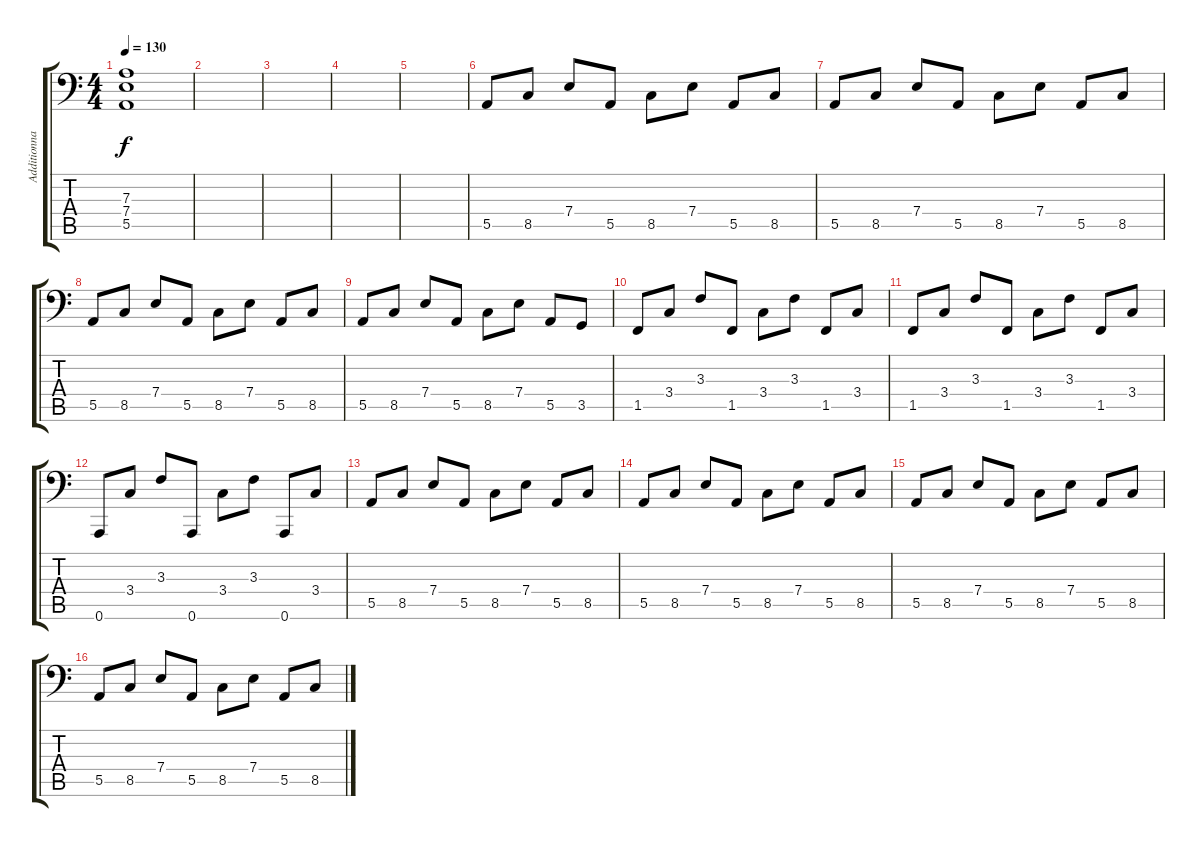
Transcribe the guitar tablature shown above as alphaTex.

\track ("Additionnal" "Additionna") {instrument stringensemble1}
\staff {score tabs}
\tuning (B3 G3 D3 A2 E2 A1) {hide}
\ts (4 4)
\tempo 130
\clef f4
\ks c
(7.3{t} 7.4{t} 5.5{t}).1{dy f} |
|
|
|
|
5.5.8{volume 14} 8.5.8 7.4.8 5.5.8 8.5.8 7.4.8 5.5.8 8.5.8 |
5.5.8 8.5.8 7.4.8 5.5.8 8.5.8 7.4.8 5.5.8 8.5.8 |
5.5.8 8.5.8 7.4.8 5.5.8 8.5.8 7.4.8 5.5.8 8.5.8 |
5.5.8 8.5.8 7.4.8 5.5.8 8.5.8 7.4.8 5.5.8 3.5.8 |
1.5.8 3.4.8 3.3.8 1.5.8 3.4.8 3.3.8 1.5.8 3.4.8 |
1.5.8 3.4.8 3.3.8 1.5.8 3.4.8 3.3.8 1.5.8 3.4.8 |
0.6.8 3.4.8 3.3.8 0.6.8 3.4.8 3.3.8 0.6.8 3.4.8 |
5.5.8 8.5.8 7.4.8 5.5.8 8.5.8 7.4.8 5.5.8 8.5.8 |
5.5.8 8.5.8 7.4.8 5.5.8 8.5.8 7.4.8 5.5.8 8.5.8 |
5.5.8 8.5.8 7.4.8 5.5.8 8.5.8 7.4.8 5.5.8 8.5.8 |
5.5.8 8.5.8 7.4.8 5.5.8 8.5.8 7.4.8 5.5.8 8.5.8
